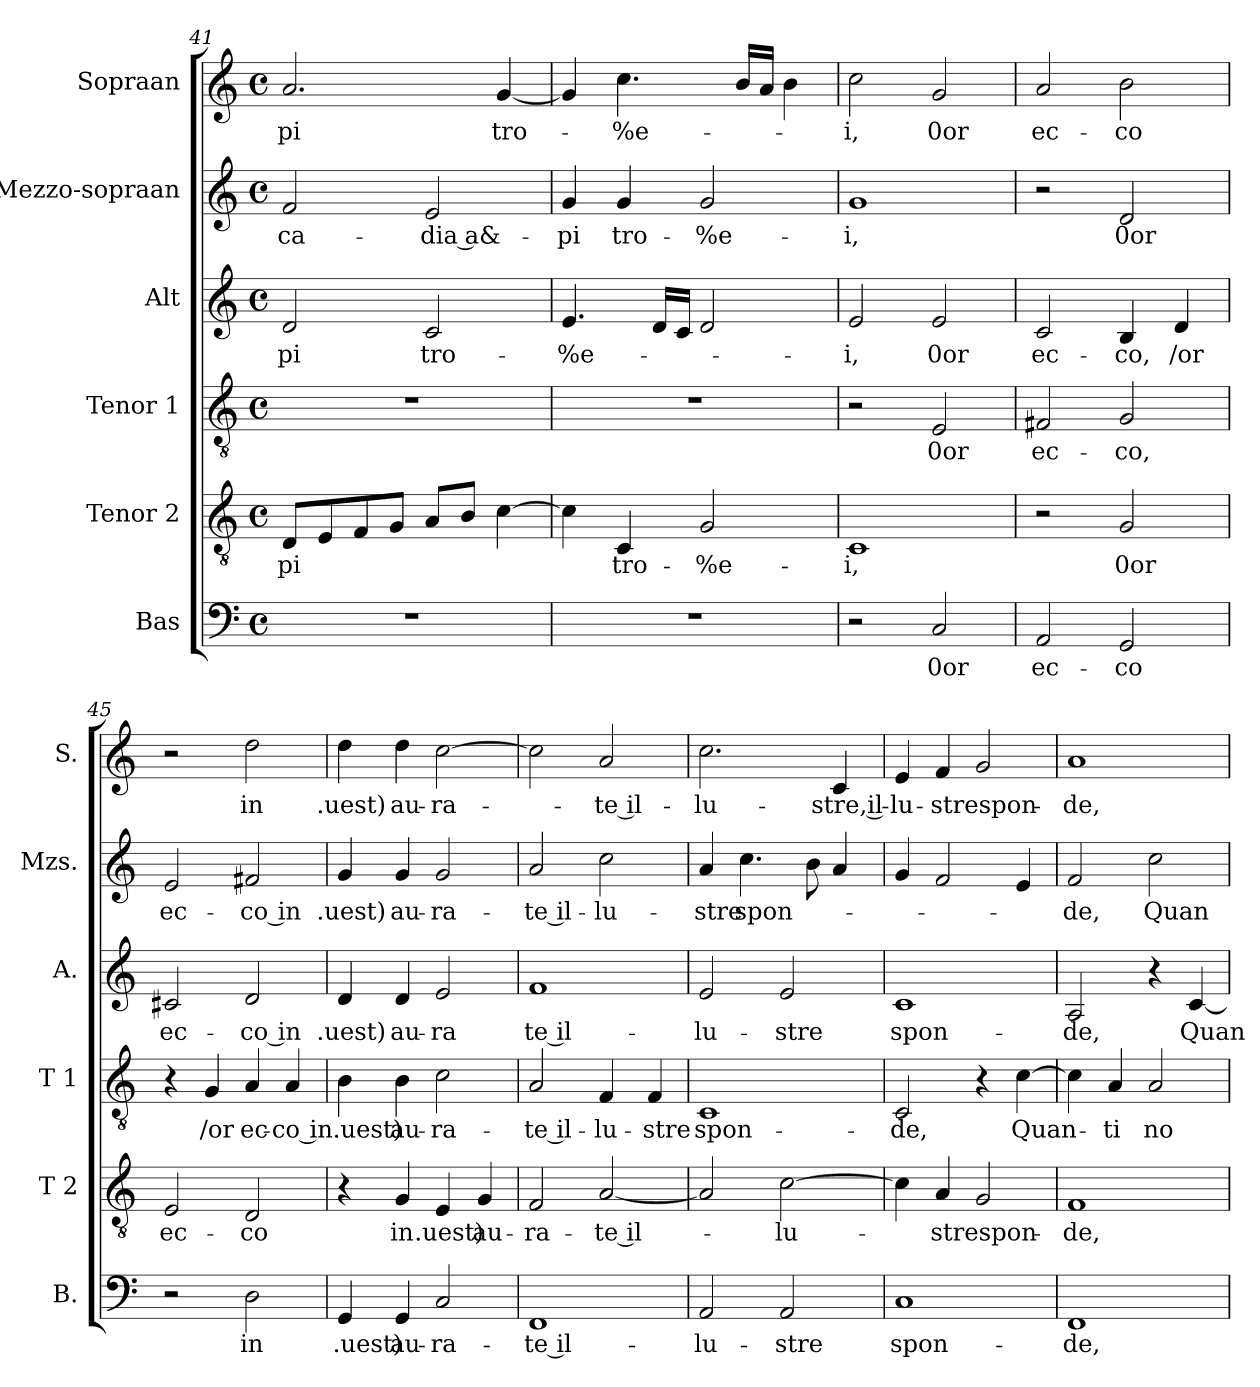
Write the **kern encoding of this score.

**kern	**text	**kern	**text	**kern	**text	**kern	**text	**kern	**text	**kern	**text
*part6	*part6	*part5	*part5	*part4	*part4	*part3	*part3	*part2	*part2	*part1	*part1
*staff6	*staff6	*staff5	*staff5	*staff4	*staff4	*staff3	*staff3	*staff2	*staff2	*staff1	*staff1
*I"Bas	*	*I"Tenor 2	*	*I"Tenor 1	*	*I"Alt	*	*I"Mezzo-sopraan	*	*I"Sopraan	*
*I'B.	*	*I'T 2	*	*I'T 1	*	*I'A.	*	*I'Mzs.	*	*I'S.	*
*clefF4	*	*clefGv2	*	*clefGv2	*	*clefG2	*	*clefG2	*	*clefG2	*
*M4/4	*	*M4/4	*	*M4/4	*	*M4/4	*	*M4/4	*	*M4/4	*
*met(c)	*	*met(c)	*	*met(c)	*	*met(c)	*	*met(c)	*	*met(c)	*
=41	=41	=41	=41	=41	=41	=41	=41	=41	=41	=41	=41
!	!	!	!LO:LY:b:cj	!	!	!	!LO:LY:b:cj	!	!LO:LY:b:cj	!	!LO:LY:b:cj
1r	.	8D/L	-pi	1r	.	2d/	-pi	2f/	-ca-	2.a/	-pi
.	.	8E/	.	.	.	.	.	.	.	.	.
.	.	8F/	.	.	.	.	.	.	.	.	.
.	.	8G/J	.	.	.	.	.	.	.	.	.
!	!	!	!	!	!	!	!LO:LY:b:cj	!	!LO:LY:b:rj	!	!
.	.	8A/L	.	.	.	2c/	tro-	2e/	-dia a&-	.	.
.	.	8B/J	.	.	.	.	.	.	.	.	.
!	!	!	!	!	!	!	!	!	!	!	!LO:LY:b:cj
.	.	[>4c\	.	.	.	.	.	.	.	[<4g/	tro-
=42	=42	=42	=42	=42	=42	=42	=42	=42	=42	=42	=42
!	!	!	!	!	!	!	!LO:LY:b:cj	!	!LO:LY:b:cj	!	!
1r	.	4c\]	.	1r	.	4.e/	-%e-	4g/	-pi	4g/]	.
!	!	!	!LO:LY:b:cj	!	!	!	!	!	!LO:LY:b:cj	!	!LO:LY:b:cj
.	.	4C/	tro-	.	.	.	.	4g/	tro-	4.cc\	-%e-
.	.	.	.	.	.	16d/L	.	.	.	.	.
.	.	.	.	.	.	16c/J	.	.	.	.	.
!	!	!	!LO:LY:b:cj	!	!	!	!	!	!LO:LY:b:cj	!	!
.	.	2G/	-%e-	.	.	2d/	.	2g/	-%e-	.	.
.	.	.	.	.	.	.	.	.	.	16b/L	.
.	.	.	.	.	.	.	.	.	.	16a/J	.
.	.	.	.	.	.	.	.	.	.	4b\	.
=43	=43	=43	=43	=43	=43	=43	=43	=43	=43	=43	=43
!	!	!	!LO:LY:b:cj	!	!	!	!LO:LY:b:cj	!	!LO:LY:b:cj	!	!LO:LY:b:cj
2r	.	1C	-i,	2r	.	2e/	-i,	1g	-i,	2cc\	-i,
!	!LO:LY:b:cj	!	!	!	!LO:LY:b:cj	!	!LO:LY:b:cj	!	!	!	!LO:LY:b:cj
2C/	0or	.	.	2E/	0or	2e/	0or	.	.	2g/	0or
=44	=44	=44	=44	=44	=44	=44	=44	=44	=44	=44	=44
!	!LO:LY:b:cj	!	!	!	!LO:LY:b:cj	!	!LO:LY:b:cj	!	!	!	!LO:LY:b:cj
2AA/	ec-	2r	.	2F#X/	ec-	2c/	ec-	2r	.	2a/	ec-
!	!LO:LY:b:cj	!	!LO:LY:b:cj	!	!LO:LY:b:cj	!	!LO:LY:b:cj	!	!LO:LY:b:cj	!	!LO:LY:b:cj
2GG/	-co	2G/	0or	2G/	-co,	4B/	-co,	2d/	0or	2b\	-co
!	!	!	!	!	!	!	!LO:LY:b:cj	!	!	!	!
.	.	.	.	.	.	4d/	/or	.	.	.	.
=45	=45	=45	=45	=45	=45	=45	=45	=45	=45	=45	=45
!	!	!	!LO:LY:b:cj	!	!	!	!LO:LY:b:cj	!	!LO:LY:b:cj	!	!
2r	.	2E/	ec-	4r	.	2c#X/	ec-	2e/	ec-	2r	.
!	!	!	!	!	!LO:LY:b:cj	!	!	!	!	!	!
.	.	.	.	4G/	/or	.	.	.	.	.	.
!	!LO:LY:b:cj	!	!LO:LY:b:cj	!	!LO:LY:b:cj	!	!LO:LY:b:rj	!	!LO:LY:b:rj	!	!LO:LY:b:cj
2D\	in	2D/	-co	4A/	ec-	2d/	-co in	2f#X/	-co in	2dd\	in
!	!	!	!	!	!LO:LY:b:rj	!	!	!	!	!	!
.	.	.	.	4A/	-co in	.	.	.	.	.	.
=46	=46	=46	=46	=46	=46	=46	=46	=46	=46	=46	=46
!	!LO:LY:b:cj	!	!	!	!LO:LY:b:cj	!	!LO:LY:b:cj	!	!LO:LY:b:cj	!	!LO:LY:b
4GG/	.uest)	4r	.	4B\	.uest)	4d/	.uest)	4g/	.uest)	4dd\	.uest)
!	!LO:LY:b:cj	!	!LO:LY:b:cj	!	!LO:LY:b:cj	!	!LO:LY:b:cj	!	!LO:LY:b:cj	!	!LO:LY:b:rj
4GG/	au-	4G/	in	4B\	au-	4d/	au-	4g/	au-	4dd\	au-
!	!LO:LY:b:cj	!	!LO:LY:b:cj	!	!LO:LY:b:cj	!	!LO:LY:b:cj	!	!LO:LY:b:cj	!	!LO:LY:b:cj
2C/	-ra-	4E/	.uest)	2c\	-ra-	2e/	-ra	2g/	-ra-	[<2cc\	-ra-
!	!	!	!LO:LY:b:cj	!	!	!	!	!	!	!	!
.	.	4G/	au-	.	.	.	.	.	.	.	.
!!LO:PB:g=z
=47	=47	=47	=47	=47	=47	=47	=47	=47	=47	=47	=47
!	!LO:LY:b:rj	!	!LO:LY:b:cj	!	!LO:LY:b:rj	!	!LO:LY:b:rj	!	!LO:LY:b:rj	!	!
*	*	*	*	*	*	*	*	*	*	*^	*
1FF	-te il-	2F/	-ra-	2A/	-te il-	1f	te il-	2a/	-te il-	2cc\]	32ryy	.
.	.	.	.	.	.	.	.	.	.	.	2ryy	.
!	!	!	!LO:LY:b:cj	!	!LO:LY:b:cj	!	!	!	!LO:LY:b:cj	!	!	!LO:LY:b:rj
.	.	[<2A/	-te il-	4F/	-lu-	.	.	2cc\	-lu-	2a/	.	-te il-
.	.	.	.	.	.	.	.	.	.	.	4...ryy	.
!	!	!	!	!	!LO:LY:b:cj	!	!	!	!	!	!	!
.	.	.	.	4F/	-stre	.	.	.	.	.	.	.
=48	=48	=48	=48	=48	=48	=48	=48	=48	=48	=48	=48	=48
!	!LO:LY:b:cj	!	!	!	!LO:LY:b:cj	!	!LO:LY:b:cj	!	!LO:LY:b:cj	!	!	!LO:LY:b:cj
*	*	*	*	*	*	*	*	*	*	*v	*v	*
2AA/	-lu-	2A/]	.	1C	spon-	2e/	-lu-	4a/	-stre	2.cc\	-lu-
!	!	!	!	!	!	!	!	!	!LO:LY:b	!	!
.	.	.	.	.	.	.	.	4.cc\	spon-	.	.
!	!LO:LY:b:cj	!	!LO:LY:b:cj	!	!	!	!LO:LY:b:cj	!	!	!	!
2AA/	-stre	[>2c\	-lu-	.	.	2e/	-stre	.	.	.	.
.	.	.	.	.	.	.	.	8b\	.	.	.
!	!	!	!	!	!	!	!	!	!	!	!LO:LY:b:rj
.	.	.	.	.	.	.	.	4a/	.	4c/	-stre, il-
=49	=49	=49	=49	=49	=49	=49	=49	=49	=49	=49	=49
!	!LO:LY:b:cj	!	!	!	!LO:LY:b:cj	!	!LO:LY:b:cj	!	!	!	!LO:LY:b:cj
1C	spon-	4c\]	.	2C/	-de,	1c	spon-	4g/	.	4e/	-lu-
!	!	!	!LO:LY:b	!	!	!	!	!	!	!	!LO:LY:b
.	.	4A/	-strespon-	.	.	.	.	2f/	.	4f/	-strespon-
.	.	2G/	.	4r	.	.	.	.	.	2g/	.
!	!	!	!	!	!LO:LY:b	!	!	!	!	!	!
.	.	.	.	[>4c\	Quan-	.	.	4e/	.	.	.
=50	=50	=50	=50	=50	=50	=50	=50	=50	=50	=50	=50
!	!LO:LY:b:cj	!	!LO:LY:b:cj	!	!	!	!LO:LY:b:cj	!	!LO:LY:b:cj	!	!LO:LY:b:cj
1FF	-de,	1F	-de,	4c\]	.	2A/	-de,	2f/	-de,	1a	-de,
!	!	!	!	!	!LO:LY:b:cj	!	!	!	!	!	!
.	.	.	.	4A/	-ti	.	.	.	.	.	.
!	!	!	!	!	!LO:LY:b:cj	!	!	!	!LO:LY:b:cj	!	!
.	.	.	.	2A/	no-	4r	.	2cc\	Quan-	.	.
!	!	!	!	!	!	!	!LO:LY:b	!	!	!	!
.	.	.	.	.	.	[<4c/	Quan-	.	.	.	.
=	=	=	=	=	=	=	=	=	=	=	=
*-	*-	*-	*-	*-	*-	*-	*-	*-	*-	*-	*-
